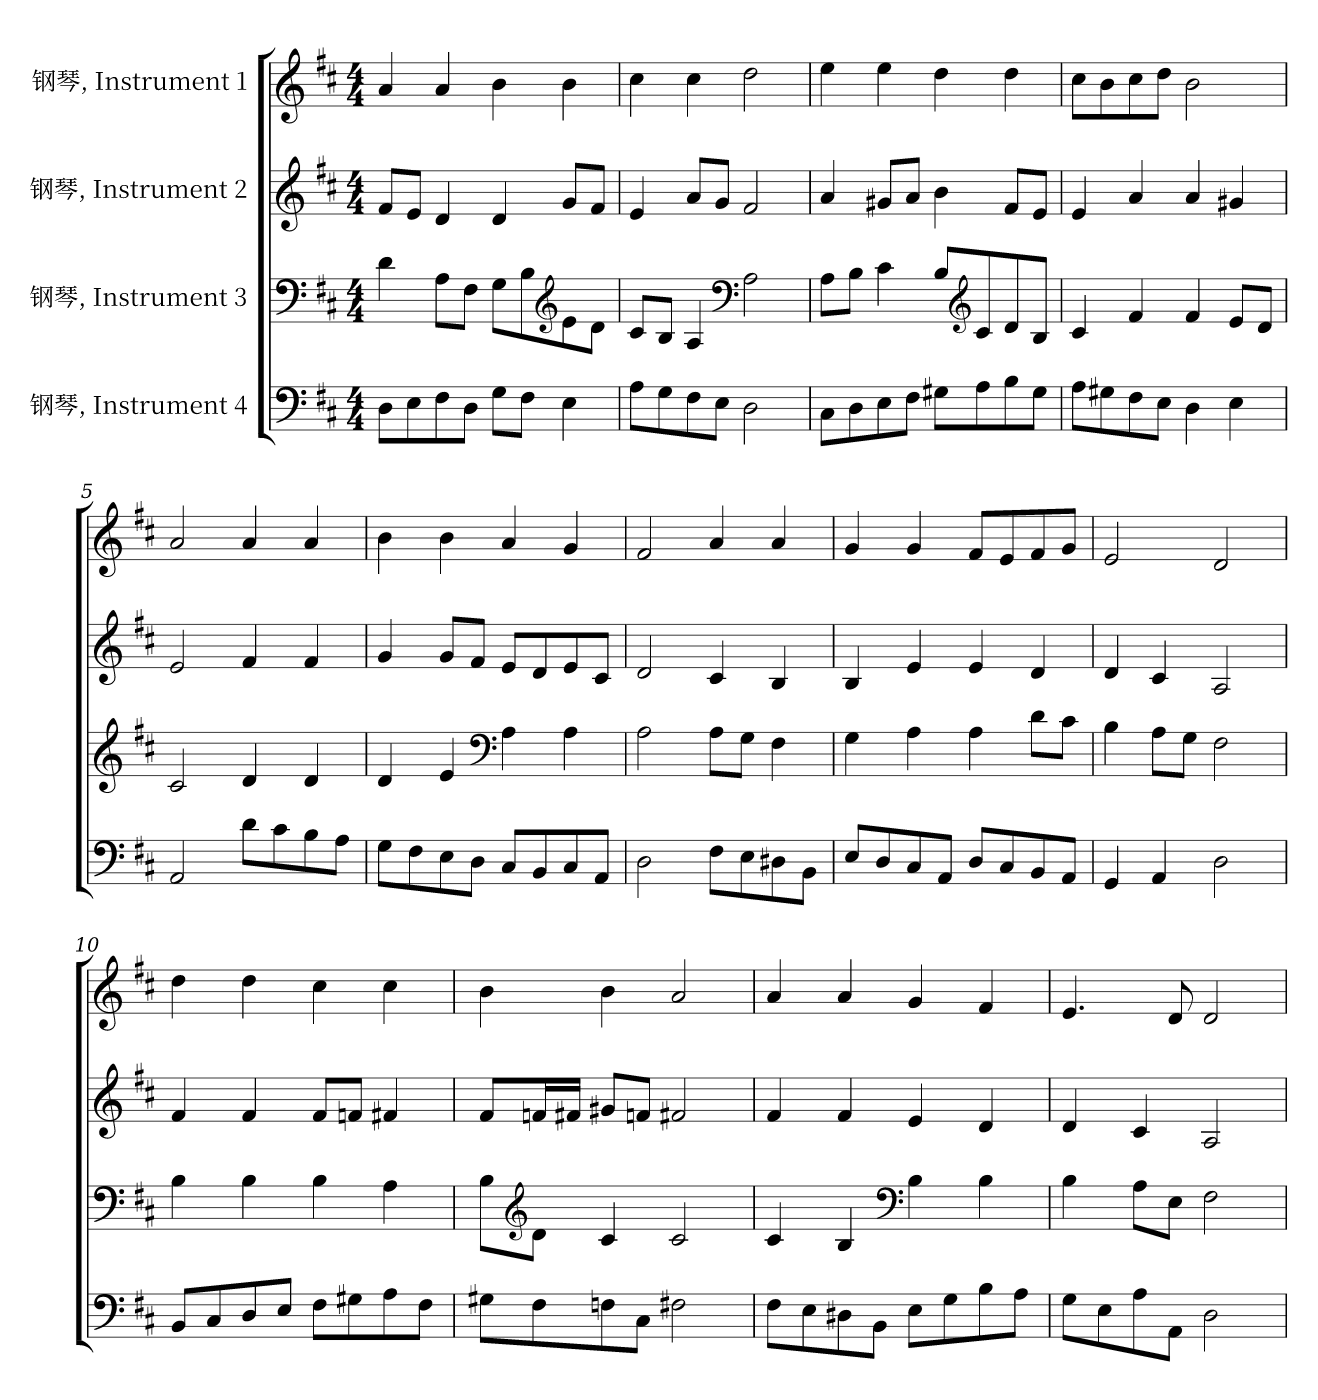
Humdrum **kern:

**kern	**kern	**kern	**kern
*part4	*part3	*part2	*part1
*staff4	*staff3	*staff2	*staff1
*I"钢琴, Instrument 4	*I"钢琴, Instrument 3	*I"钢琴, Instrument 2	*I"钢琴, Instrument 1
*clefF4	*clefF4	*clefG2	*clefG2
*k[f#c#]	*k[f#c#]	*k[f#c#]	*k[f#c#]
*M4/4	*M4/4	*M4/4	*M4/4
*MM102	*MM102	*MM102	*MM102
=1	=1	=1	=1
8D\L	4d\	8f#/L	4a/
8E\	.	8e/J	.
8F#\	8A\L	4d/	4a/
8D\J	8F#\J	.	.
8G\L	8G\L	4d/	4b\
8F#\J	8B\	.	.
*	*clefG2	*	*
4E\	8e\	8g/L	4b\
.	8d\J	8f#/J	.
=2	=2	=2	=2
8A\L	8c#/L	4e/	4cc#\
8G\	8B/J	.	.
8F#\	4A/	8a/L	4cc#\
8E\J	.	8g/J	.
*	*clefF4	*	*
2D\	2A\	2f#/	2dd\
=3	=3	=3	=3
8C#\L	8A\L	4a/	4ee\
8D\	8B\J	.	.
8E\	4c#\	8g#X/L	4ee\
8F#\J	.	8a/J	.
8G#X\L	8B/L	4b\	4dd\
*	*clefG2	*	*
8A\	8c#/	.	.
8B\	8d/	8f#/L	4dd\
8G#\J	8B/J	8e/J	.
!!LO:LB:g=z
=4	=4	=4	=4
8A\L	4c#/	4e/	8cc#\L
8G#X\	.	.	8b\
8F#\	4f#/	4a/	8cc#\
8E\J	.	.	8dd\J
4D\	4f#/	4a/	2b\
4E\	8e/L	4g#X/	.
.	8d/J	.	.
=5	=5	=5	=5
2AA/	2c#/	2e/	2a/
8d\L	4d/	4f#/	4a/
8c#\	.	.	.
8B\	4d/	4f#/	4a/
8A\J	.	.	.
=6	=6	=6	=6
8G\L	4d/	4g/	4b\
8F#\	.	.	.
8E\	4e/	8g/L	4b\
8D\J	.	8f#/J	.
*	*clefF4	*	*
8C#/L	4A\	8e/L	4a/
8BB/	.	8d/	.
8C#/	4A\	8e/	4g/
8AA/J	.	8c#/J	.
=7	=7	=7	=7
2D\	2A\	2d/	2f#/
8F#\L	8A\L	4c#/	4a/
8E\	8G\J	.	.
8D#X\	4F#\	4B/	4a/
8BB\J	.	.	.
=8	=8	=8	=8
8E/L	4G\	4B/	4g/
8D/	.	.	.
8C#/	4A\	4e/	4g/
8AA/J	.	.	.
8D/L	4A\	4e/	8f#/L
8C#/	.	.	8e/
8BB/	8d\L	4d/	8f#/
8AA/J	8c#\J	.	8g/J
!!LO:LB:g=z
=9	=9	=9	=9
4GG/	4B\	4d/	2e/
4AA/	8A\L	4c#/	.
.	8G\J	.	.
2D\	2F#\	2A/	2d/
=10	=10	=10	=10
8BB/L	4B\	4f#/	4dd\
8C#/	.	.	.
8D/	4B\	4f#/	4dd\
8E/J	.	.	.
8F#\L	4B\	8f#/L	4cc#\
8G#X\	.	8fn/J	.
8A\	4A\	4f#X/	4cc#\
8F#\J	.	.	.
=11	=11	=11	=11
8G#X\L	8B\L	8f#/L	4b\
*	*clefG2	*	*
8F#\	8d\J	16fn/L	.
.	.	16f#X/JJ	.
8Fn\	4c#/	8g#X/L	4b\
8C#\J	.	8fn/J	.
2F#X\	2c#/	2f#X/	2a/
=12	=12	=12	=12
8F#\L	4c#/	4f#/	4a/
8E\	.	.	.
8D#X\	4B/	4f#/	4a/
8BB\J	.	.	.
*	*clefF4	*	*
8E\L	4B\	4e/	4g/
8G\	.	.	.
8B\	4B\	4d/	4f#/
8A\J	.	.	.
!!LO:PB:g=z
=13	=13	=13	=13
8G\L	4B\	4d/	4.e/
8E\	.	.	.
8A\	8A\L	4c#/	.
8AA\J	8E\J	.	8d/
2D\	2F#\	2A/	2d/
=	=	=	=
*-	*-	*-	*-
